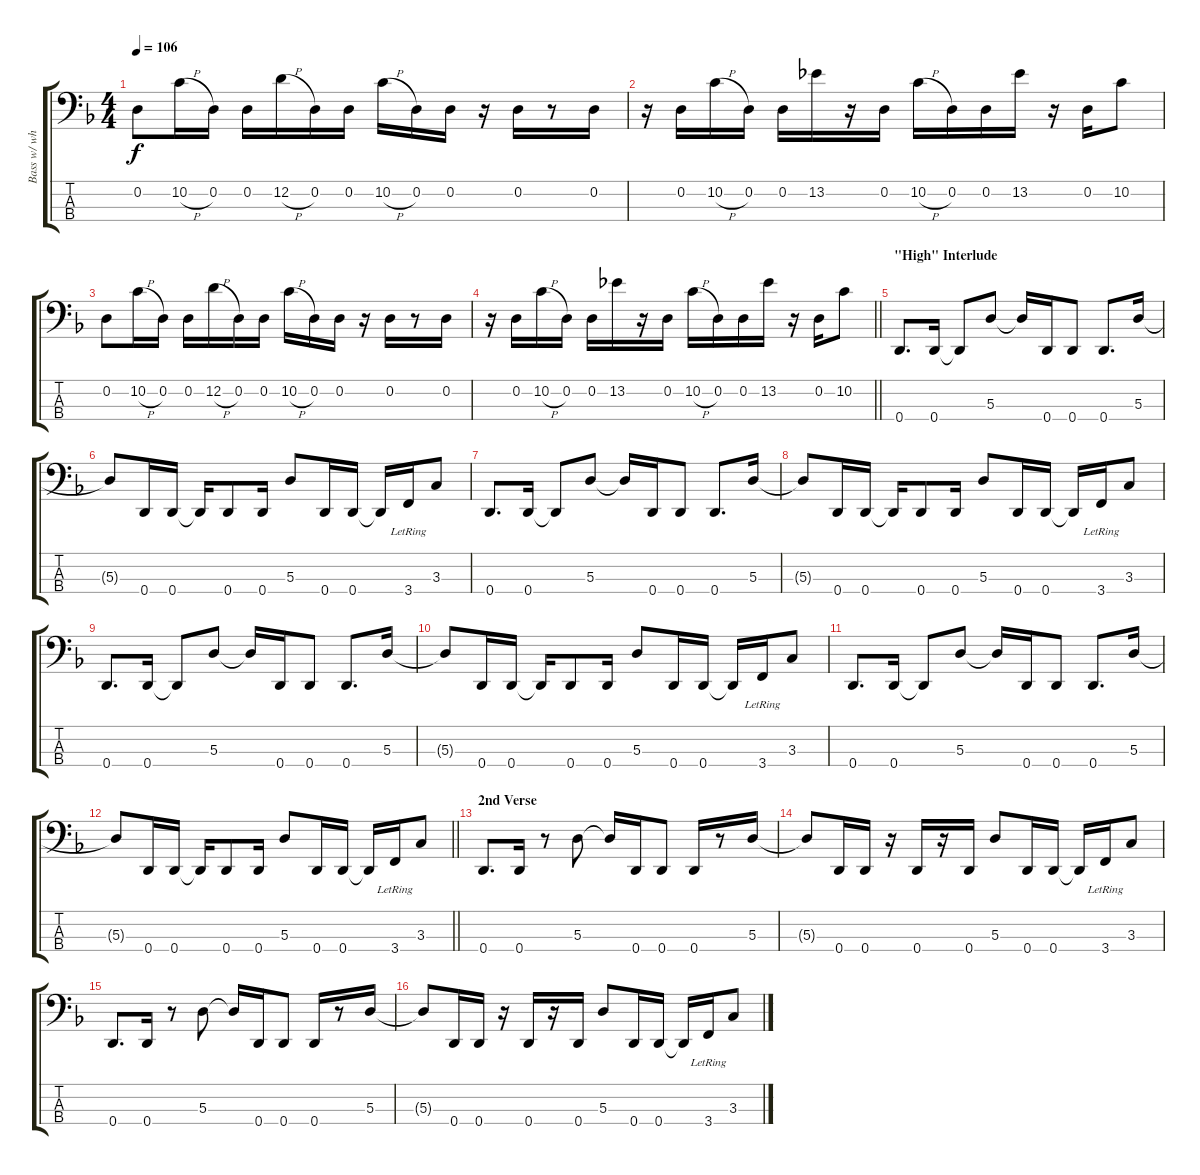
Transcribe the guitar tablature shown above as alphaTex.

\track ("Bass w/ whammy and wah" "Bass w/ wh") {instrument electricbasspick}
\staff {score tabs}
\tuning (G2 D2 A1 D1) {hide}
\ts (4 4)
\tempo 106
\clef f4
\ks dminor
0.2.8{dy f} 10.2{h}.16 0.2.16 0.2.16 12.2{h}.16 0.2.16 0.2.16 10.2{h}.16 0.2.16 0.2.16 r.16 0.2.16 r.8 0.2.16 |
r.16 0.2.16 10.2{h}.16 0.2.16 0.2.16 13.2.16 r.16 0.2.16 10.2{h}.16 0.2.16 0.2.16 13.2.16 r.16 0.2.16 10.2.8 |
0.2.8 10.2{h}.16 0.2.16 0.2.16 12.2{h}.16 0.2.16 0.2.16 10.2{h}.16 0.2.16 0.2.16 r.16 0.2.16 r.8 0.2.16 |
\barLineRight lightlight
r.16 0.2.16 10.2{h}.16 0.2.16 0.2.16 13.2.16 r.16 0.2.16 10.2{h}.16 0.2.16 0.2.16 13.2.16 r.16 0.2.16 10.2.8 |
\section ("" "\"High\" Interlude")
0.4.8{d} 0.4.16 0.4{t}.8 5.3.8 5.3{t}.16 0.4.16 0.4.8 0.4.8{d} 5.3.16 |
5.3{t}.8 0.4.16 0.4.16 0.4{t}.16 0.4.8 0.4.16 5.3.8 0.4.16 0.4.16 0.4{t}.16 3.4{lr}.16 3.3.8 |
0.4.8{d} 0.4.16 0.4{t}.8 5.3.8 5.3{t}.16 0.4.16 0.4.8 0.4.8{d} 5.3.16 |
5.3{t}.8 0.4.16 0.4.16 0.4{t}.16 0.4.8 0.4.16 5.3.8 0.4.16 0.4.16 0.4{t}.16 3.4{lr}.16 3.3.8 |
0.4.8{d} 0.4.16 0.4{t}.8 5.3.8 5.3{t}.16 0.4.16 0.4.8 0.4.8{d} 5.3.16 |
5.3{t}.8 0.4.16 0.4.16 0.4{t}.16 0.4.8 0.4.16 5.3.8 0.4.16 0.4.16 0.4{t}.16 3.4{lr}.16 3.3.8 |
0.4.8{d} 0.4.16 0.4{t}.8 5.3.8 5.3{t}.16 0.4.16 0.4.8 0.4.8{d} 5.3.16 |
\barLineRight lightlight
5.3{t}.8 0.4.16 0.4.16 0.4{t}.16 0.4.8 0.4.16 5.3.8 0.4.16 0.4.16 0.4{t}.16 3.4{lr}.16 3.3.8 |
\section ("" "2nd Verse")
0.4.8{d} 0.4.16 r.8 5.3.8 5.3{t}.16 0.4.16 0.4.8 0.4.16 r.8 5.3.16 |
5.3{t}.8 0.4.16 0.4.16 r.16 0.4.16 r.16 0.4.16 5.3.8 0.4.16 0.4.16 0.4{t}.16 3.4{lr}.16 3.3.8 |
0.4.8{d} 0.4.16 r.8 5.3.8 5.3{t}.16 0.4.16 0.4.8 0.4.16 r.8 5.3.16 |
5.3{t}.8 0.4.16 0.4.16 r.16 0.4.16 r.16 0.4.16 5.3.8 0.4.16 0.4.16 0.4{t}.16 3.4{lr}.16 3.3.8
